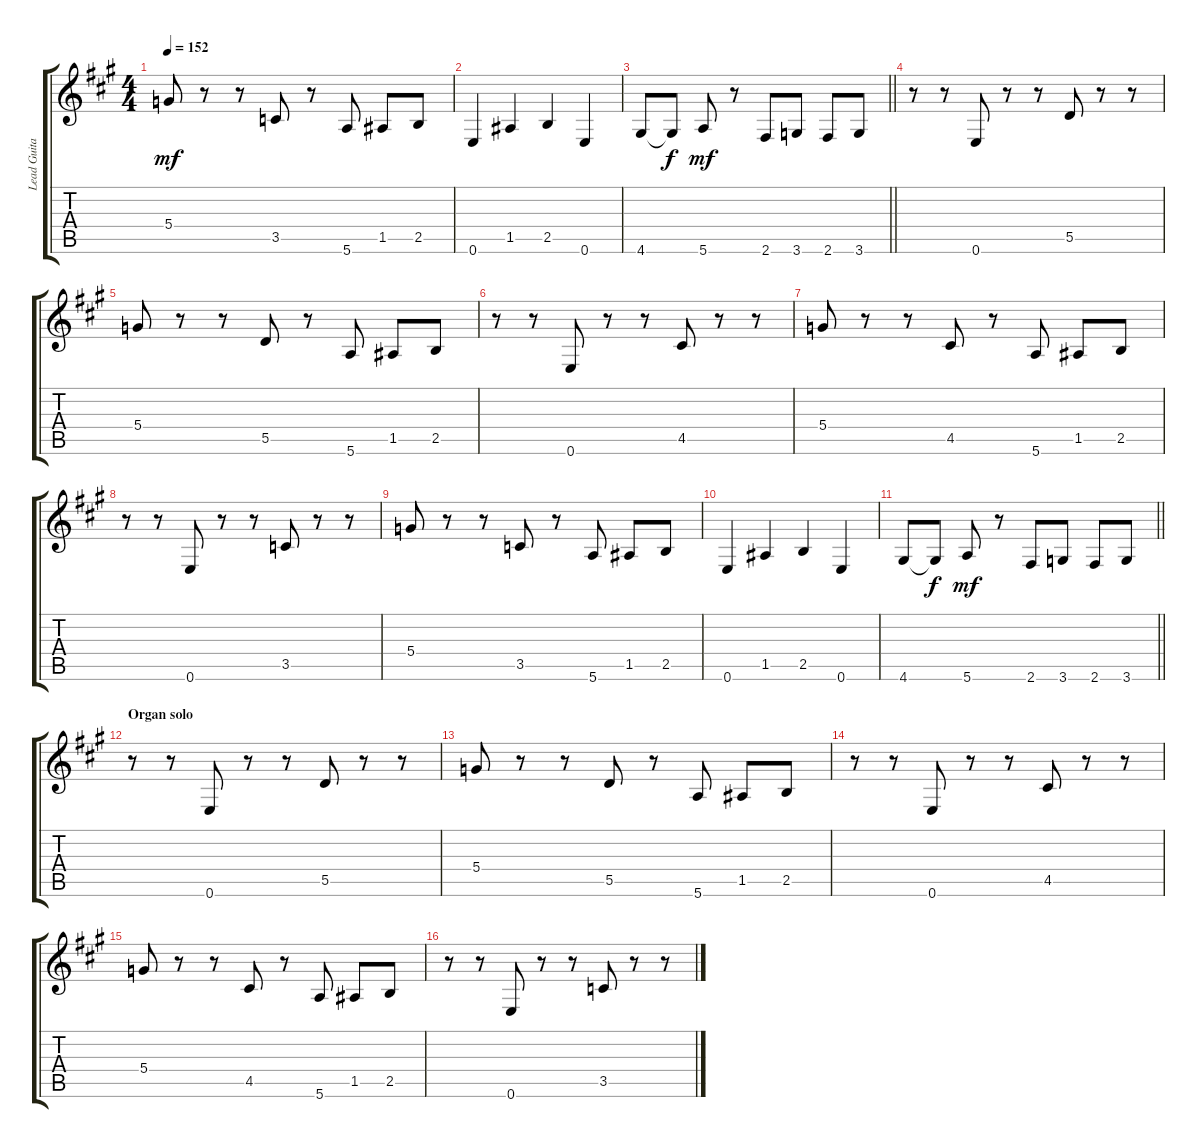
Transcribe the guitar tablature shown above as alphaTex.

\track ("Lead Guitar clean" "Lead Guita") {instrument electricguitarclean}
\staff {score tabs}
\tuning (E4 B3 G3 D3 A2 E2) {hide}
\ts (4 4)
\tempo 152
\clef g2
\ks a
5.4.8{dy mf} r.8 r.8 3.5.8 r.8 5.6.8 1.5.8 2.5.8 |
0.6.4 1.5.4 2.5.4 0.6.4 |
\barLineRight lightlight
4.6.8 4.6{t}.8{dy f} 5.6.8{dy mf} r.8 2.6.8 3.6.8 2.6.8 3.6.8 |
r.8 r.8 0.6.8 r.8 r.8 5.5.8 r.8 r.8 |
5.4.8 r.8 r.8 5.5.8 r.8 5.6.8 1.5.8 2.5.8 |
r.8 r.8 0.6.8 r.8 r.8 4.5.8 r.8 r.8 |
5.4.8 r.8 r.8 4.5.8 r.8 5.6.8 1.5.8 2.5.8 |
r.8 r.8 0.6.8 r.8 r.8 3.5.8 r.8 r.8 |
5.4.8 r.8 r.8 3.5.8 r.8 5.6.8 1.5.8 2.5.8 |
0.6.4 1.5.4 2.5.4 0.6.4 |
\barLineRight lightlight
4.6.8 4.6{t}.8{dy f} 5.6.8{dy mf} r.8 2.6.8 3.6.8 2.6.8 3.6.8 |
\section ("" "Organ solo")
r.8 r.8 0.6.8 r.8 r.8 5.5.8 r.8 r.8 |
5.4.8 r.8 r.8 5.5.8 r.8 5.6.8 1.5.8 2.5.8 |
r.8 r.8 0.6.8 r.8 r.8 4.5.8 r.8 r.8 |
5.4.8 r.8 r.8 4.5.8 r.8 5.6.8 1.5.8 2.5.8 |
r.8 r.8 0.6.8 r.8 r.8 3.5.8 r.8 r.8
